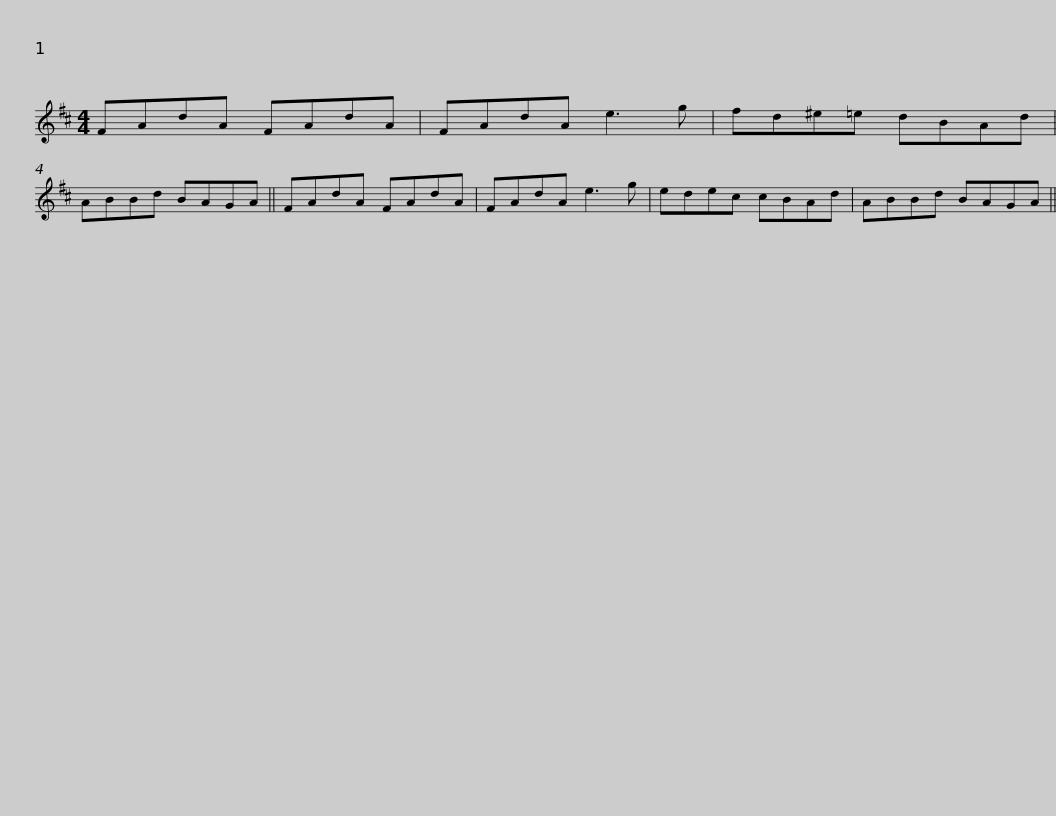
X:1
L:1/8
M:4/4
I:linebreak $
K:D
V:1 treble
V:1
 FAdA FAdA | FAdA e3 g | fd^e=e dBAd | ABBd BAGA || FAdA FAdA |$ %5
 FAdA e3 g | edec cBAd | ABBd BAGA || %8
